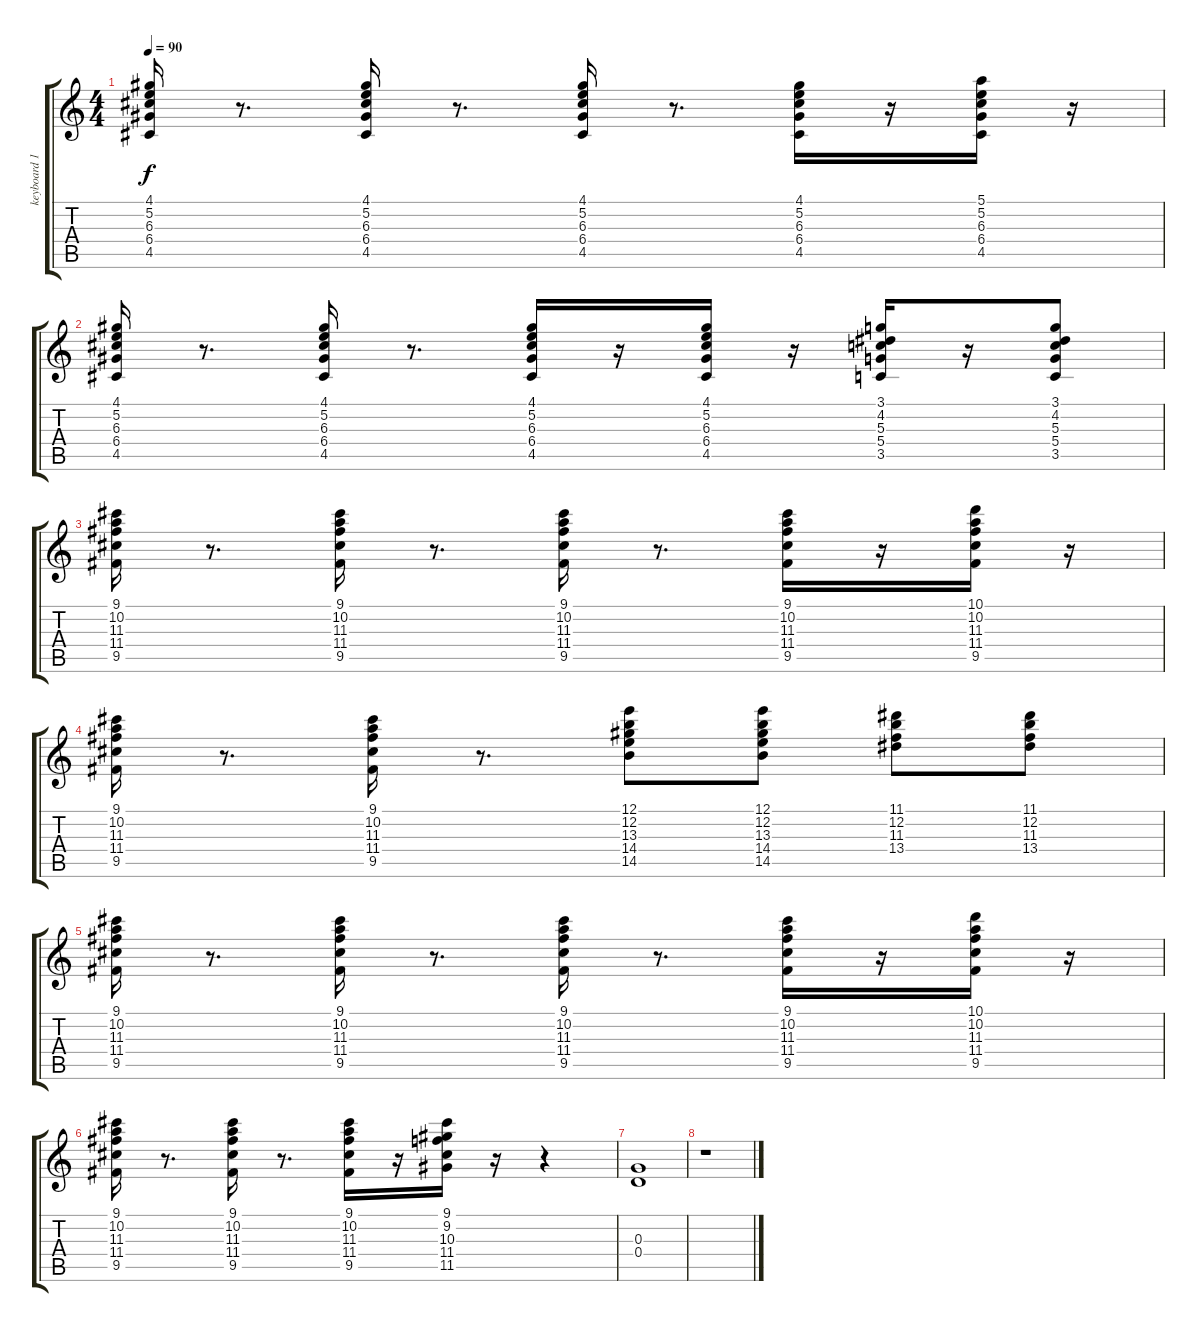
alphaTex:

\track ("keyboard 1" "keyboard 1") {instrument stringensemble1}
\staff {score tabs}
\tuning (E5 B4 G4 D4 A3 E3) {hide}
\ts (4 4)
\tempo 90
\clef g2
\ks c
(4.1 5.2 6.3 6.4 4.5).16{dy f} r.8{d} (4.1 5.2 6.3 6.4 4.5).16 r.8{d} (4.1 5.2 6.3 6.4 4.5).16 r.8{d} (4.1 5.2 6.3 6.4 4.5).16 r.16 (5.1 5.2 6.3 6.4 4.5).16 r.16 |
(4.1 5.2 6.3 6.4 4.5).16 r.8{d} (4.1 5.2 6.3 6.4 4.5).16 r.8{d} (4.1 5.2 6.3 6.4 4.5).16 r.16 (4.1 5.2 6.3 6.4 4.5).16 r.16 (3.1 4.2 5.3 5.4 3.5).16 r.16 (3.1 4.2 5.3 5.4 3.5).8 |
(9.1 10.2 11.3 11.4 9.5).16 r.8{d} (9.1 10.2 11.3 11.4 9.5).16 r.8{d} (9.1 10.2 11.3 11.4 9.5).16 r.8{d} (9.1 10.2 11.3 11.4 9.5).16 r.16 (10.1 10.2 11.3 11.4 9.5).16 r.16 |
(9.1 10.2 11.3 11.4 9.5).16 r.8{d} (9.1 10.2 11.3 11.4 9.5).16 r.8{d} (12.1 12.2 13.3 14.4 14.5).8 (12.1 12.2 13.3 14.4 14.5).8 (11.1 12.2 11.3 13.4).8 (11.1 12.2 11.3 13.4).8 |
(9.1 10.2 11.3 11.4 9.5).16 r.8{d} (9.1 10.2 11.3 11.4 9.5).16 r.8{d} (9.1 10.2 11.3 11.4 9.5).16 r.8{d} (9.1 10.2 11.3 11.4 9.5).16 r.16 (10.1 10.2 11.3 11.4 9.5).16 r.16 |
(9.1 10.2 11.3 11.4 9.5).16 r.8{d} (9.1 10.2 11.3 11.4 9.5).16 r.8{d} (9.1 10.2 11.3 11.4 9.5).16 r.16 (9.1 9.2 10.3 11.4 11.5).16 r.16 r.4 |
(0.3 0.4).1 |
r.1
